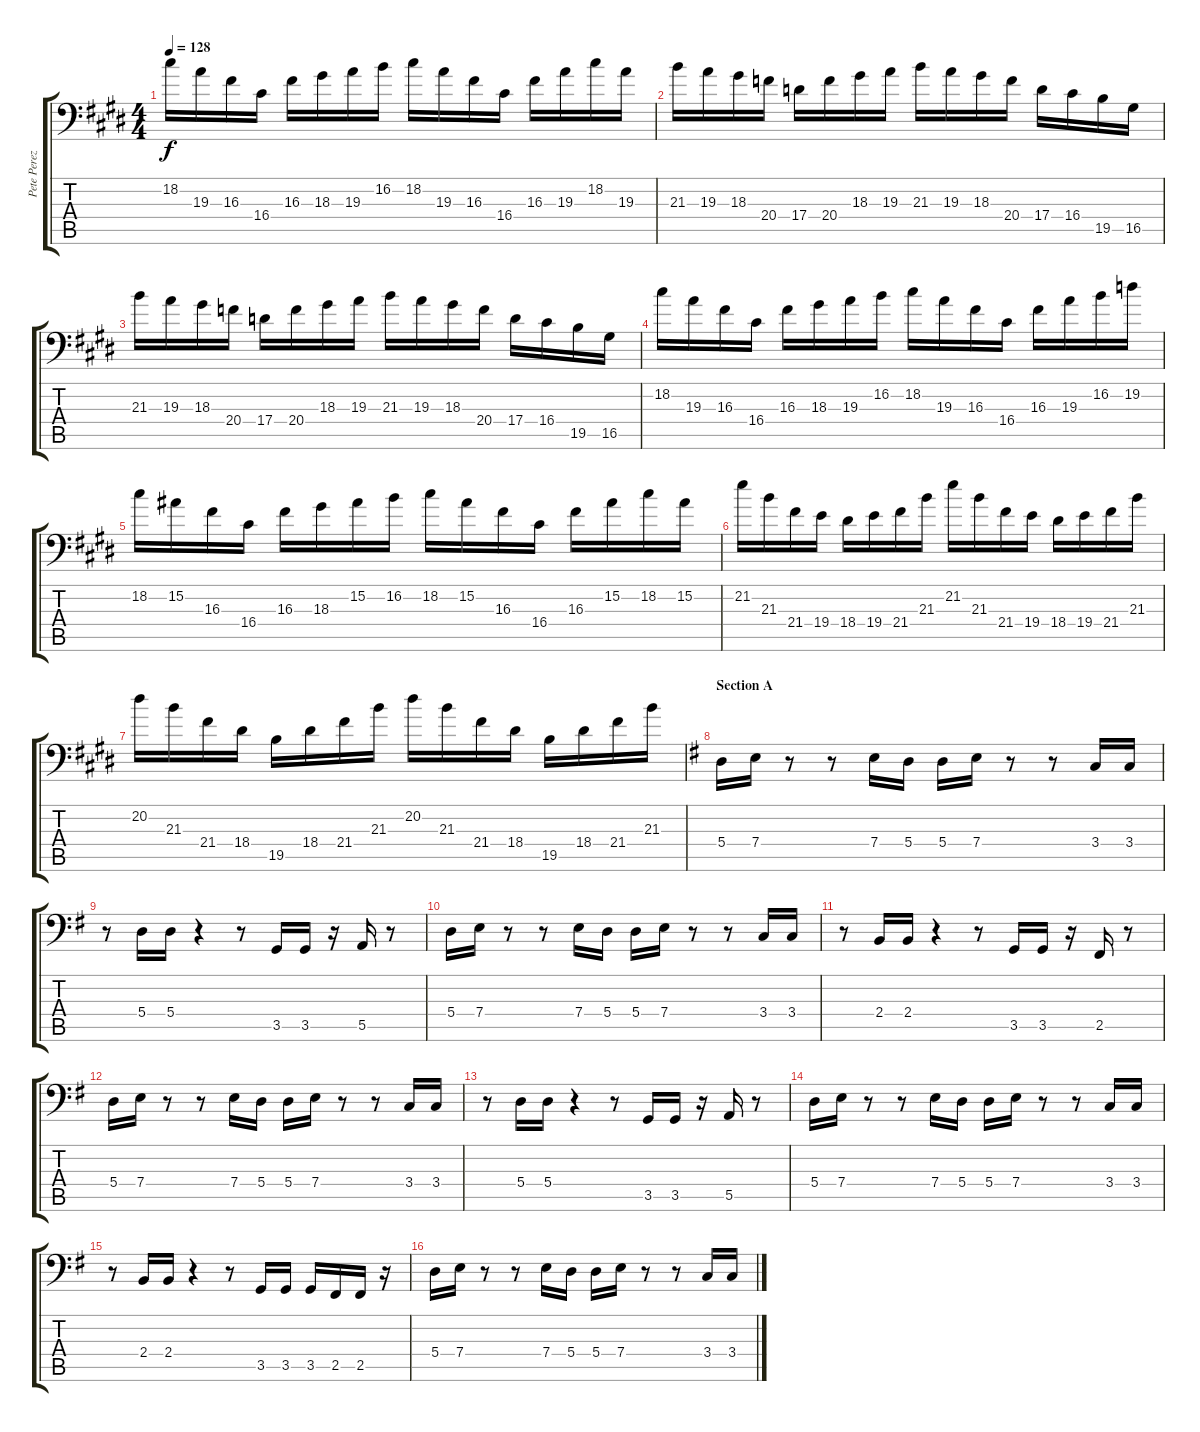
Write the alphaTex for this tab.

\track ("Pete Perez" "Pete Perez") {instrument electricbassfinger}
\staff {score tabs}
\tuning (C3 G2 D2 A1 E1 B0) {hide}
\ts (4 4)
\tempo 128
\clef f4
\ks c#minor
18.2.16{dy f} 19.3.16 16.3.16 16.4.16 16.3.16 18.3.16 19.3.16 16.2.16 18.2.16 19.3.16 16.3.16 16.4.16 16.3.16 19.3.16 18.2.16 19.3.16 |
21.3.16 19.3.16 18.3.16 20.4.16 17.4.16 20.4.16 18.3.16 19.3.16 21.3.16 19.3.16 18.3.16 20.4.16 17.4.16 16.4.16 19.5.16 16.5.16 |
21.3.16 19.3.16 18.3.16 20.4.16 17.4.16 20.4.16 18.3.16 19.3.16 21.3.16 19.3.16 18.3.16 20.4.16 17.4.16 16.4.16 19.5.16 16.5.16 |
18.2.16 19.3.16 16.3.16 16.4.16 16.3.16 18.3.16 19.3.16 16.2.16 18.2.16 19.3.16 16.3.16 16.4.16 16.3.16 19.3.16 16.2.16 19.2.16 |
18.2.16 15.2.16 16.3.16 16.4.16 16.3.16 18.3.16 15.2.16 16.2.16 18.2.16 15.2.16 16.3.16 16.4.16 16.3.16 15.2.16 18.2.16 15.2.16 |
21.2.16 21.3.16 21.4.16 19.4.16 18.4.16 19.4.16 21.4.16 21.3.16 21.2.16 21.3.16 21.4.16 19.4.16 18.4.16 19.4.16 21.4.16 21.3.16 |
20.2.16 21.3.16 21.4.16 18.4.16 19.5.16 18.4.16 21.4.16 21.3.16 20.2.16 21.3.16 21.4.16 18.4.16 19.5.16 18.4.16 21.4.16 21.3.16 |
\section ("" "Section A")
\ks eminor
5.4.16{volume 14} 7.4.16 r.8 r.8 7.4.16 5.4.16 5.4.16 7.4.16 r.8 r.8 3.4.16 3.4.16 |
r.8 5.4.16 5.4.16 r.4 r.8 3.5.16 3.5.16 r.16 5.5.16 r.8 |
5.4.16 7.4.16 r.8 r.8 7.4.16 5.4.16 5.4.16 7.4.16 r.8 r.8 3.4.16 3.4.16 |
r.8 2.4.16 2.4.16 r.4 r.8 3.5.16 3.5.16 r.16 2.5.16 r.8 |
5.4.16 7.4.16 r.8 r.8 7.4.16 5.4.16 5.4.16 7.4.16 r.8 r.8 3.4.16 3.4.16 |
r.8 5.4.16 5.4.16 r.4 r.8 3.5.16 3.5.16 r.16 5.5.16 r.8 |
5.4.16 7.4.16 r.8 r.8 7.4.16 5.4.16 5.4.16 7.4.16 r.8 r.8 3.4.16 3.4.16 |
r.8 2.4.16 2.4.16 r.4 r.8 3.5.16 3.5.16 3.5.16 2.5.16 2.5.16 r.16 |
5.4.16 7.4.16 r.8 r.8 7.4.16 5.4.16 5.4.16 7.4.16 r.8 r.8 3.4.16 3.4.16
